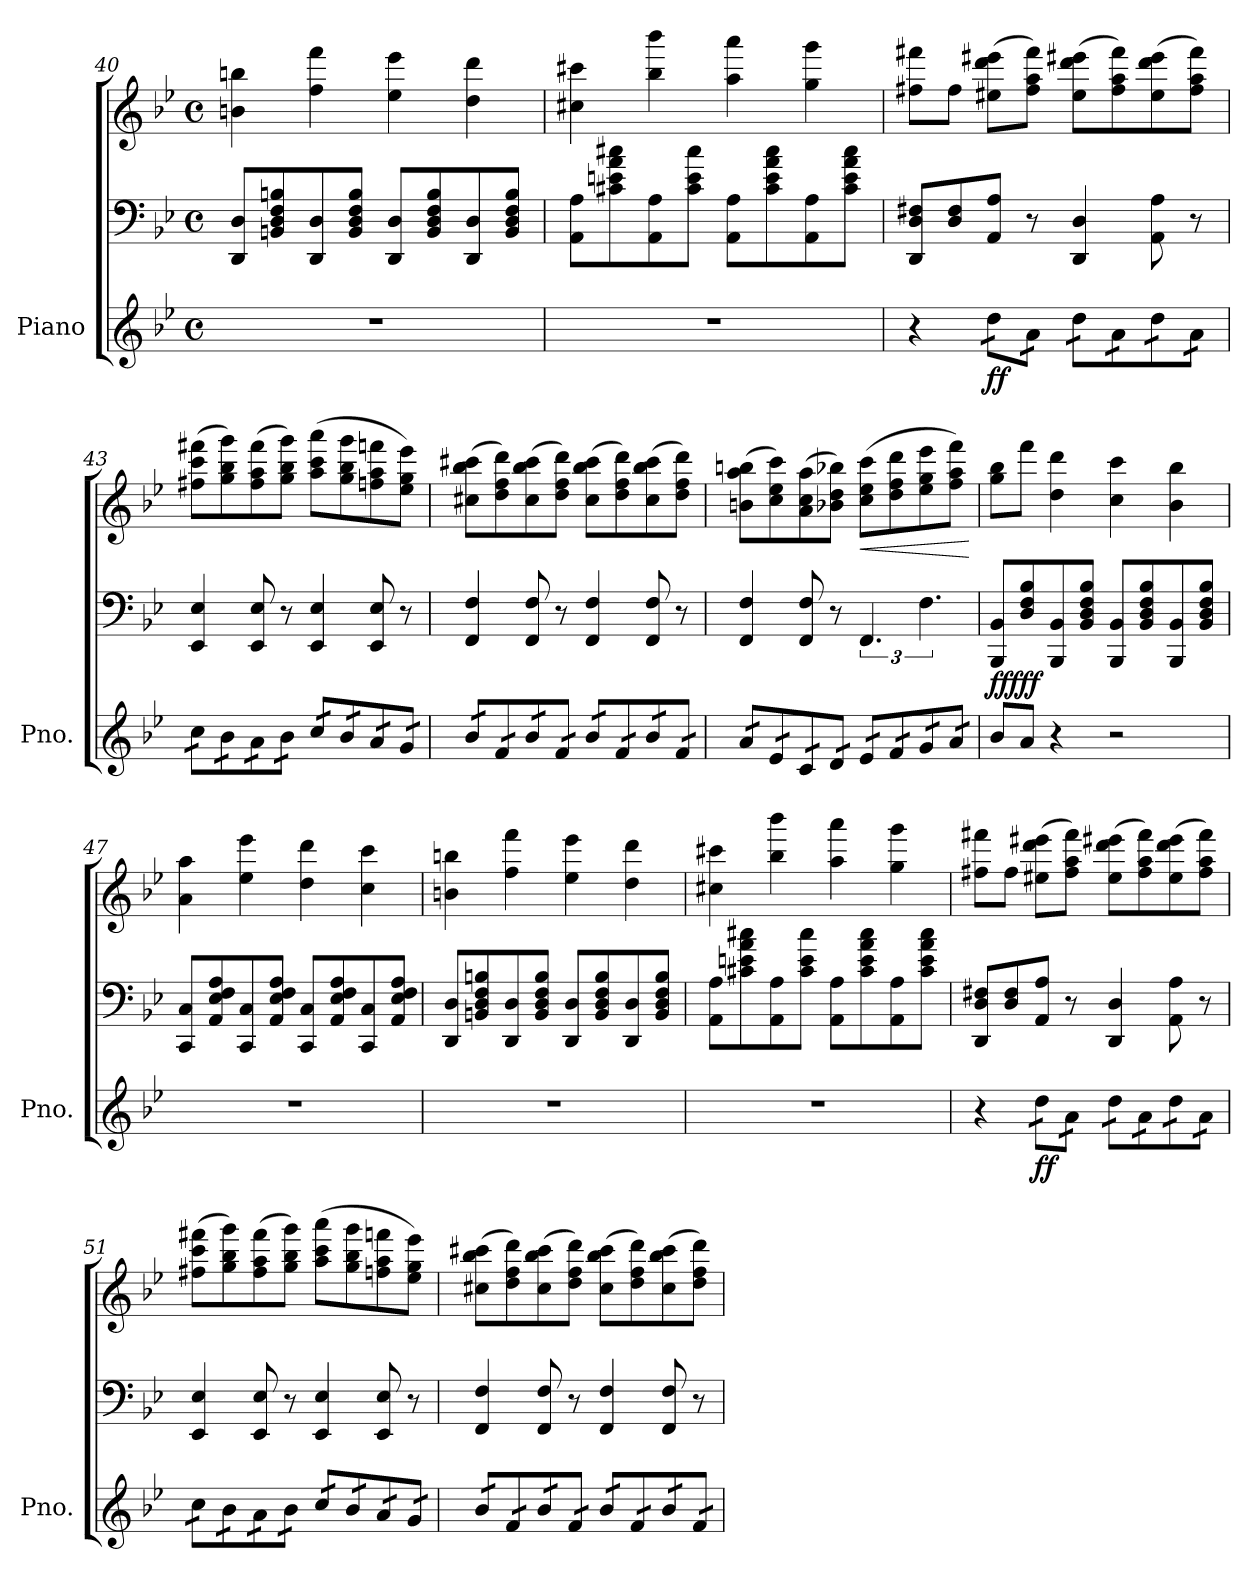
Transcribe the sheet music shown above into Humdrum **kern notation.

**kern	**kern	**kern	**dynam
*part1	*part1	*part1	*part1
*staff3	*staff2	*staff1	*staff1/2/3
*I"Piano	*	*	*
*I'Pno.	*	*	*
*clefG2	*clefF4	*clefG2	*
*k[b-e-]	*k[b-e-]	*k[b-e-]	*
*M4/4	*M4/4	*M4/4	*
*met(c)	*met(c)	*met(c)	*
=40	=40	=40	=40
1r	8DD/ 8D/L	4bn\ 4bbn\	.
.	8BBn/ 8D/ 8F/ 8Bn/	.	.
.	8DD/ 8D/	4ff\ 4fff\	.
.	8BB/ 8D/ 8F/ 8B/J	.	.
.	8DD/ 8D/L	4ee-\ 4eee-\	.
.	8BB/ 8D/ 8F/ 8B/	.	.
.	8DD/ 8D/	4dd\ 4ddd\	.
.	8BB/ 8D/ 8F/ 8B/J	.	.
=41	=41	=41	=41
1r	8AA\ 8A\L	4cc#X\ 4ccc#X\	.
.	8c#X\ 8en\ 8a\ 8cc#X\	.	.
.	8AA\ 8A\	4bb-\ 4bbb-\	.
.	8c#\ 8e\ 8cc#\J	.	.
.	8AA\ 8A\L	4aa\ 4aaa\	.
.	8c#\ 8e\ 8a\ 8cc#\	.	.
.	8AA\ 8A\	4gg\ 4ggg\	.
.	8c#\ 8e\ 8a\ 8cc#\J	.	.
!!LO:PB:g=z
=42	=42	=42	=42
4r	8DD/ 8D/ 8F#X/L	8ff#X\ 8fff#X\L	.
.	8D/ 8F#/	8ff#\J	.
!	!	!	!LO:DY:b=3
!	!	!	!LO:DY:n=1:b
*tremolo	*	*	*
16dd\LL	8AA/ 8A/J	(>8ee#X\ 8ddd\ 8eee#X\L	f f
16dd\	.	.	.
16a\	8r	8ff#\ 8aa\ 8fff#\J)	.
16a\JJ	.	.	.
16dd\LL	4DD/ 4D/	(>8ee#\ 8ddd\ 8eee#X\L	.
16dd\	.	.	.
16a\	.	8ff#\ 8aa\ 8fff#\)	.
16a\	.	.	.
16dd\	8AA\ 8A\	(>8ee#\ 8ddd\ 8eee#\	.
16dd\	.	.	.
16a\	8r	8ff#\ 8aa\ 8fff#\J)	.
16a\JJ	.	.	.
=43	=43	=43	=43
16cc\LL	4EE-/ 4E-/	(>8ff#X\ 8ccc\ 8fff#X\L	.
16cc\	.	.	.
16b-\	.	8gg\ 8bb-\ 8ggg\)	.
16b-\	.	.	.
16a\	8EE-/ 8E-/	(>8ff#\ 8aa\ 8fff#\	.
16a\	.	.	.
16b-\	8r	8gg\ 8bb-\ 8ggg\J)	.
16b-\JJ	.	.	.
16cc/LL	4EE-/ 4E-/	(>8aa\ 8ccc\ 8aaa\L	.
16cc/	.	.	.
16b-/	.	8gg\ 8bb-\ 8ggg\	.
16b-/	.	.	.
16a/	8EE-/ 8E-/	8ffn\ 8aa\ 8fffn\	.
16a/	.	.	.
16g/	8r	8ee-\ 8gg\ 8eee-\J)	.
16g/JJ	.	.	.
=44	=44	=44	=44
16b-/LL	4FF/ 4F/	(>8cc#X\ 8bb-\ 8ccc#X\L	.
16b-/	.	.	.
16f/	.	8dd\ 8ff\ 8ddd\)	.
16f/	.	.	.
16b-/	8FF/ 8F/	(>8cc#\ 8bb-\ 8ccc#\	.
16b-/	.	.	.
16f/	8r	8dd\ 8ff\ 8ddd\J)	.
16f/JJ	.	.	.
16b-/LL	4FF/ 4F/	(>8cc#\ 8bb-\ 8ccc#\L	.
16b-/	.	.	.
16f/	.	8dd\ 8ff\ 8ddd\)	.
16f/	.	.	.
16b-/	8FF/ 8F/	(>8cc#\ 8bb-\ 8ccc#\	.
16b-/	.	.	.
16f/	8r	8dd\ 8ff\ 8ddd\J)	.
16f/JJ	.	.	.
=45	=45	=45	=45
16a/LL	4FF/ 4F/	(>8bn\ 8aa\ 8bbn\L	.
16a/	.	.	.
16e-/	.	8cc\ 8ee-\ 8ccc\)	.
16e-/	.	.	.
16c/	8FF/ 8F/	(>8a\ 8cc\ 8aa\	.
16c/	.	.	.
16d/	8r	8b-X\ 8dd\ 8bb-X\J)	.
16d/JJ	.	.	.
!	!	!	!LO:HP:b
16e-/LL	6.FF/	(>8cc\ 8ee-\ 8ccc\L	<
16e-/	.	.	.
16f/	.	8dd\ 8ff\ 8ddd\	.
16f/	.	.	.
16g/	6.F\	8ee-\ 8gg\ 8eee-\	.
16g/	.	.	.
16a/	.	8ff\ 8aa\ 8fff\J)	.
16a/JJ	.	.	.
*Xtremolo	*	*	*
.	.	.	[
!!LO:LB:g=z
=46	=46	=46	=46
!	!	!	!LO:DY:b=2
!	!	!	!LO:DY:n=1:b
8b-/L	8BBB-/ 8BB-/L	8gg\ 8bb-\L	ff fff
8a/J	8D/ 8F/ 8B-/	8fff\J	.
4r	8BBB-/ 8BB-/	4dd\ 4ddd\	.
.	8BB-/ 8D/ 8F/ 8B-/J	.	.
2r	8BBB-/ 8BB-/L	4cc\ 4ccc\	.
.	8BB-/ 8D/ 8F/ 8B-/	.	.
.	8BBB-/ 8BB-/	4b-\ 4bb-\	.
.	8BB-/ 8D/ 8F/ 8B-/J	.	.
=47	=47	=47	=47
1r	8CC/ 8C/L	4a\ 4aa\	.
.	8AA/ 8E-/ 8F/ 8A/	.	.
.	8CC/ 8C/	4ee-\ 4eee-\	.
.	8AA/ 8E-/ 8F/ 8A/J	.	.
.	8CC/ 8C/L	4dd\ 4ddd\	.
.	8AA/ 8E-/ 8F/ 8A/	.	.
.	8CC/ 8C/	4cc\ 4ccc\	.
.	8AA/ 8E-/ 8F/ 8A/J	.	.
=48	=48	=48	=48
1r	8DD/ 8D/L	4bn\ 4bbn\	.
.	8BBn/ 8D/ 8F/ 8Bn/	.	.
.	8DD/ 8D/	4ff\ 4fff\	.
.	8BB/ 8D/ 8F/ 8B/J	.	.
.	8DD/ 8D/L	4ee-\ 4eee-\	.
.	8BB/ 8D/ 8F/ 8B/	.	.
.	8DD/ 8D/	4dd\ 4ddd\	.
.	8BB/ 8D/ 8F/ 8B/J	.	.
=49	=49	=49	=49
1r	8AA\ 8A\L	4cc#X\ 4ccc#X\	.
.	8c#X\ 8en\ 8a\ 8cc#X\	.	.
.	8AA\ 8A\	4bb-\ 4bbb-\	.
.	8c#\ 8e\ 8cc#\J	.	.
.	8AA\ 8A\L	4aa\ 4aaa\	.
.	8c#\ 8e\ 8a\ 8cc#\	.	.
.	8AA\ 8A\	4gg\ 4ggg\	.
.	8c#\ 8e\ 8a\ 8cc#\J	.	.
=50	=50	=50	=50
4r	8DD/ 8D/ 8F#X/L	8ff#X\ 8fff#X\L	.
.	8D/ 8F#/	8ff#\J	.
!	!	!	!LO:DY:b=3
!	!	!	!LO:DY:n=1:b
*tremolo	*	*	*
16dd\LL	8AA/ 8A/J	(>8ee#X\ 8ddd\ 8eee#X\L	f f
16dd\	.	.	.
16a\	8r	8ff#\ 8aa\ 8fff#\J)	.
16a\JJ	.	.	.
16dd\LL	4DD/ 4D/	(>8ee#\ 8ddd\ 8eee#X\L	.
16dd\	.	.	.
16a\	.	8ff#\ 8aa\ 8fff#\)	.
16a\	.	.	.
16dd\	8AA\ 8A\	(>8ee#\ 8ddd\ 8eee#\	.
16dd\	.	.	.
16a\	8r	8ff#\ 8aa\ 8fff#\J)	.
16a\JJ	.	.	.
!!LO:LB:g=z
=51	=51	=51	=51
16cc\LL	4EE-/ 4E-/	(>8ff#X\ 8ccc\ 8fff#X\L	.
16cc\	.	.	.
16b-\	.	8gg\ 8bb-\ 8ggg\)	.
16b-\	.	.	.
16a\	8EE-/ 8E-/	(>8ff#\ 8aa\ 8fff#\	.
16a\	.	.	.
16b-\	8r	8gg\ 8bb-\ 8ggg\J)	.
16b-\JJ	.	.	.
16cc/LL	4EE-/ 4E-/	(>8aa\ 8ccc\ 8aaa\L	.
16cc/	.	.	.
16b-/	.	8gg\ 8bb-\ 8ggg\	.
16b-/	.	.	.
16a/	8EE-/ 8E-/	8ffn\ 8aa\ 8fffn\	.
16a/	.	.	.
16g/	8r	8ee-\ 8gg\ 8eee-\J)	.
16g/JJ	.	.	.
=52	=52	=52	=52
16b-/LL	4FF/ 4F/	(>8cc#X\ 8bb-\ 8ccc#X\L	.
16b-/	.	.	.
16f/	.	8dd\ 8ff\ 8ddd\)	.
16f/	.	.	.
16b-/	8FF/ 8F/	(>8cc#\ 8bb-\ 8ccc#\	.
16b-/	.	.	.
16f/	8r	8dd\ 8ff\ 8ddd\J)	.
16f/JJ	.	.	.
16b-/LL	4FF/ 4F/	(>8cc#\ 8bb-\ 8ccc#\L	.
16b-/	.	.	.
16f/	.	8dd\ 8ff\ 8ddd\)	.
16f/	.	.	.
16b-/	8FF/ 8F/	(>8cc#\ 8bb-\ 8ccc#\	.
16b-/	.	.	.
16f/	8r	8dd\ 8ff\ 8ddd\J)	.
16f/JJ	.	.	.
*Xtremolo	*	*	*
=	=	=	=
*-	*-	*-	*-
